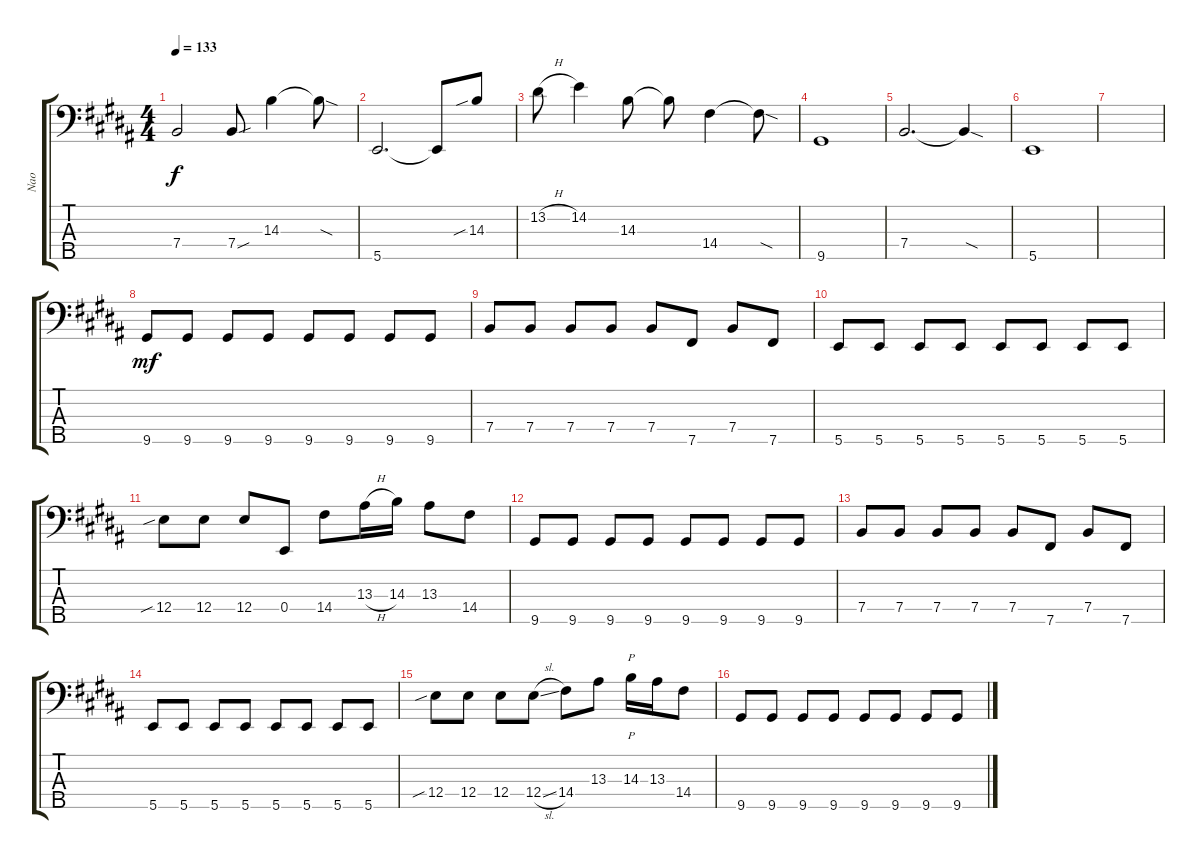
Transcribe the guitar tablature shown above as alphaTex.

\track ("Nao" "Nao") {instrument electricbassfinger}
\staff {score tabs}
\tuning (G2 D2 A1 E1 B0) {hide}
\ts (4 4)
\tempo 133
\clef f4
\ks b
7.4.2{dy f} 7.4{sou}.8 14.3.4 14.3{sod t}.8 |
5.5.2{d} 5.5{t}.8 14.3{sib}.8 |
13.2{h}.8 14.2.4 14.3.8 14.3{t}.8 14.4.4 14.4{sod t}.8 |
9.5.1 |
7.4.2{d} 7.4{sod t}.4 |
5.5.1 |
|
9.5.8{dy mf} 9.5.8 9.5.8 9.5.8 9.5.8 9.5.8 9.5.8 9.5.8 |
7.4.8 7.4.8 7.4.8 7.4.8 7.4.8 7.5.8 7.4.8 7.5.8 |
5.5.8 5.5.8 5.5.8 5.5.8 5.5.8 5.5.8 5.5.8 5.5.8 |
12.4{sib}.8 12.4.8 12.4.8 0.4.8 14.4.8 13.3{h}.16 14.3.16 13.3.8 14.4.8 |
9.5.8 9.5.8 9.5.8 9.5.8 9.5.8 9.5.8 9.5.8 9.5.8 |
7.4.8 7.4.8 7.4.8 7.4.8 7.4.8 7.5.8 7.4.8 7.5.8 |
5.5.8 5.5.8 5.5.8 5.5.8 5.5.8 5.5.8 5.5.8 5.5.8 |
12.4{sib}.8 12.4.8 12.4.8 12.4{sl}.8 14.4.8 13.3.8 14.3.16{p} 13.3.16 14.4.8 |
9.5.8 9.5.8 9.5.8 9.5.8 9.5.8 9.5.8 9.5.8 9.5.8
